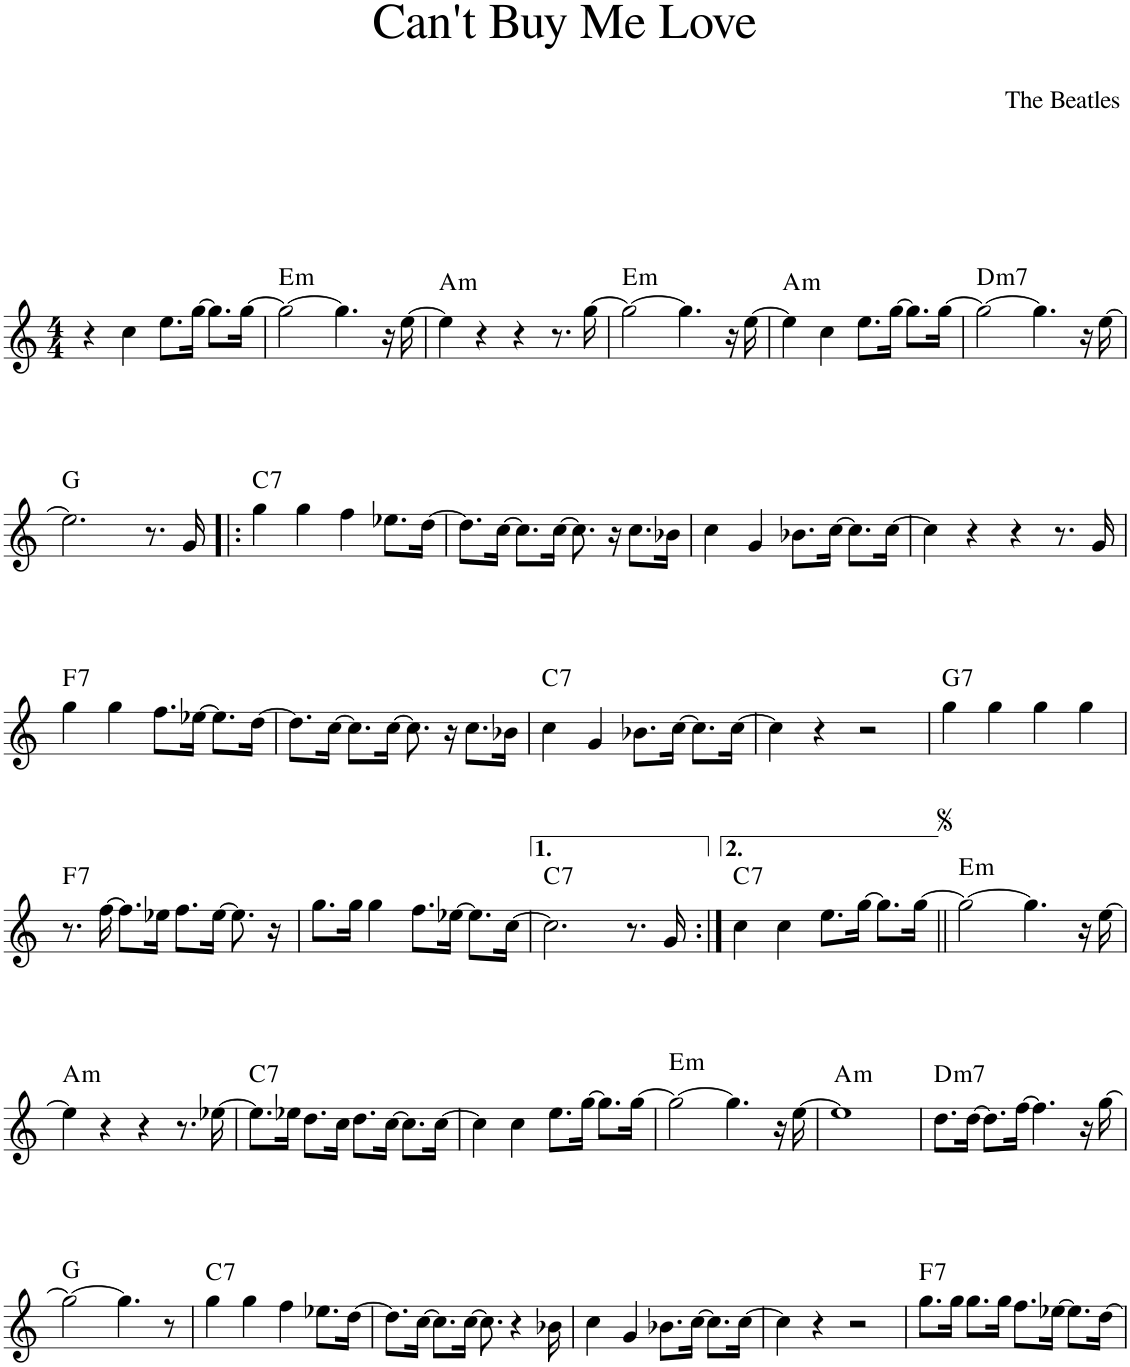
**kern	**harte
*part1	*part1
*staff1	*
*I"Piano	*
*I'Pno.	*
*clefG2	*
*k[]	*
*M4/4	*
=1	=1
4r	.
4cc\	.
8.ee\L	.
[16gg\Jk	.
8.gg\L]	.
[16gg\Jk	.
=2	=2
!	!LO:H:kt=m
2gg\_	E:min
4.gg\]	.
16r	.
[16ee\	.
=3	=3
!	!LO:H:kt=m
4ee\]	A:min
4r	.
4r	.
8.r	.
[16gg\	.
=4	=4
!	!LO:H:kt=m
2gg\_	E:min
4.gg\]	.
16r	.
[16ee\	.
=5	=5
!	!LO:H:kt=m
4ee\]	A:min
4cc\	.
8.ee\L	.
[16gg\Jk	.
8.gg\L]	.
[16gg\Jk	.
=6	=6
!	!LO:H:kt=m7
2gg\_	D:min7
4.gg\]	.
16r	.
[16ee\	.
!!LO:LB:g=z
=7	=7
2.ee\]	G:maj
8.r	.
16g/	.
=8!|:	=8!|:
!	!LO:H:kt=7
4gg\	C:7
4gg\	.
4ff\	.
8.ee-X\L	.
[16dd\Jk	.
=9	=9
8.dd\L]	.
[16cc\Jk	.
8.cc\L]	.
[16cc\Jk	.
8.cc\]	.
16r	.
8.cc\L	.
16b-X\Jk	.
=10	=10
4cc\	.
4g/	.
8.b-X\L	.
[16cc\Jk	.
8.cc\L]	.
[16cc\Jk	.
=11	=11
4cc\]	.
4r	.
4r	.
8.r	.
16g/	.
!!LO:LB:g=z
=12	=12
!	!LO:H:kt=7
4gg\	F:7
4gg\	.
8.ff\L	.
[16ee-X\Jk	.
8.ee-\L]	.
[16dd\Jk	.
=13	=13
8.dd\L]	.
[16cc\Jk	.
8.cc\L]	.
[16cc\Jk	.
8.cc\]	.
16r	.
8.cc\L	.
16b-X\Jk	.
=14	=14
!	!LO:H:kt=7
4cc\	C:7
4g/	.
8.b-X\L	.
[16cc\Jk	.
8.cc\L]	.
[16cc\Jk	.
=15	=15
4cc\]	.
4r	.
2r	.
=16	=16
!	!LO:H:kt=7
4gg\	G:7
4gg\	.
4gg\	.
4gg\	.
!!LO:LB:g=z
=17	=17
!	!LO:H:kt=7
8.r	F:7
[16ff\	.
8.ff\L]	.
16ee-X\Jk	.
8.ff\L	.
[16ee-\Jk	.
8.ee-\]	.
16r	.
=18	=18
8.gg\L	.
16gg\Jk	.
4gg\	.
8.ff\L	.
[16ee-X\Jk	.
8.ee-\L]	.
[16cc\Jk	.
=19	=19
!	!LO:H:kt=7
2.cc\]	C:7
8.r	.
16g/	.
=20:|!	=20:|!
!	!LO:H:kt=7
4cc\	C:7
4cc\	.
8.ee\L	.
[16gg\Jk	.
8.gg\L]	.
[16gg\Jk	.
=21||	=21||
!	!LO:H:kt=m
2gg\_	E:min
4.gg\]	.
16r	.
[16ee\	.
!!LO:LB:g=z
=22	=22
!	!LO:H:kt=m
4ee\]	A:min
4r	.
4r	.
8.r	.
[16ee-X\	.
=23	=23
!	!LO:H:kt=7
8.ee-\L]	C:7
16ee-X\Jk	.
8.dd\L	.
16cc\Jk	.
8.dd\L	.
[16cc\Jk	.
8.cc\L]	.
[16cc\Jk	.
=24	=24
4cc\]	.
4cc\	.
8.ee\L	.
[16gg\Jk	.
8.gg\L]	.
[16gg\Jk	.
=25	=25
!	!LO:H:kt=m
2gg\_	E:min
4.gg\]	.
16r	.
[16ee\	.
=26	=26
!	!LO:H:kt=m
1ee]	A:min
=27	=27
!	!LO:H:kt=m7
8.dd\L	D:min7
[16dd\Jk	.
8.dd\L]	.
[16ff\Jk	.
4.ff\]	.
16r	.
[16gg\	.
!!LO:LB:g=z
=28	=28
2gg\_	G:maj
4.gg\]	.
8r	.
=29	=29
!	!LO:H:kt=7
4gg\	C:7
4gg\	.
4ff\	.
8.ee-X\L	.
[16dd\Jk	.
=30	=30
8.dd\L]	.
[16cc\Jk	.
8.cc\L]	.
[16cc\Jk	.
8.cc\]	.
4r	.
16b-X\	.
=31	=31
4cc\	.
4g/	.
8.b-X\L	.
[16cc\Jk	.
8.cc\L]	.
[16cc\Jk	.
=32	=32
4cc\]	.
4r	.
2r	.
=33	=33
!	!LO:H:kt=7
8.gg\L	F:7
16gg\Jk	.
8.gg\L	.
16gg\Jk	.
8.ff\L	.
[16ee-X\Jk	.
8.ee-\L]	.
[16dd\Jk	.
=	=
*-	*-
